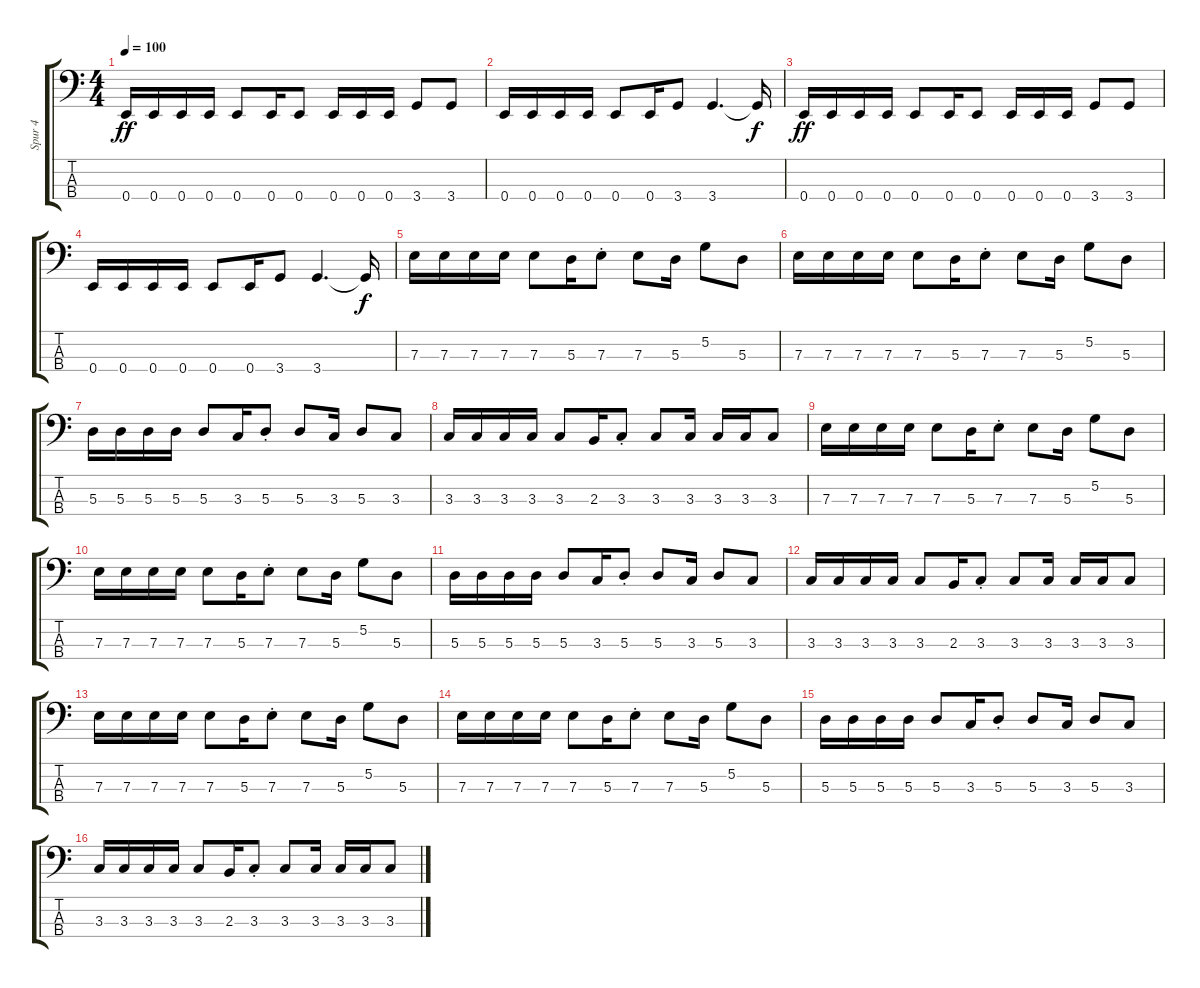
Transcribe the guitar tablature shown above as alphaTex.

\track ("Spur 4" "Spur 4") {instrument electricbassfinger}
\staff {score tabs}
\tuning (G2 D2 A1 E1) {hide}
\ts (4 4)
\tempo 100
\clef f4
\ks c
0.4.16{dy ff} 0.4.16 0.4.16 0.4.16 0.4.8 0.4.16 0.4.8 0.4.16 0.4.16 0.4.16 3.4.8 3.4.8 |
0.4.16 0.4.16 0.4.16 0.4.16 0.4.8 0.4.16 3.4.8 3.4.4{d} 3.4{t}.16{dy f} |
0.4.16{dy ff} 0.4.16 0.4.16 0.4.16 0.4.8 0.4.16 0.4.8 0.4.16 0.4.16 0.4.16 3.4.8 3.4.8 |
0.4.16 0.4.16 0.4.16 0.4.16 0.4.8 0.4.16 3.4.8 3.4.4{d} 3.4{t}.16{dy f} |
7.3.16 7.3.16 7.3.16 7.3.16 7.3.8 5.3.16 7.3{st}.8 7.3.8 5.3.16 5.2.8 5.3.8 |
7.3.16 7.3.16 7.3.16 7.3.16 7.3.8 5.3.16 7.3{st}.8 7.3.8 5.3.16 5.2.8 5.3.8 |
5.3.16 5.3.16 5.3.16 5.3.16 5.3.8 3.3.16 5.3{st}.8 5.3.8 3.3.16 5.3.8 3.3.8 |
3.3.16 3.3.16 3.3.16 3.3.16 3.3.8 2.3.16 3.3{st}.8 3.3.8 3.3.16 3.3.16 3.3.16 3.3.8 |
7.3.16 7.3.16 7.3.16 7.3.16 7.3.8 5.3.16 7.3{st}.8 7.3.8 5.3.16 5.2.8 5.3.8 |
7.3.16 7.3.16 7.3.16 7.3.16 7.3.8 5.3.16 7.3{st}.8 7.3.8 5.3.16 5.2.8 5.3.8 |
5.3.16 5.3.16 5.3.16 5.3.16 5.3.8 3.3.16 5.3{st}.8 5.3.8 3.3.16 5.3.8 3.3.8 |
3.3.16 3.3.16 3.3.16 3.3.16 3.3.8 2.3.16 3.3{st}.8 3.3.8 3.3.16 3.3.16 3.3.16 3.3.8 |
7.3.16 7.3.16 7.3.16 7.3.16 7.3.8 5.3.16 7.3{st}.8 7.3.8 5.3.16 5.2.8 5.3.8 |
7.3.16 7.3.16 7.3.16 7.3.16 7.3.8 5.3.16 7.3{st}.8 7.3.8 5.3.16 5.2.8 5.3.8 |
5.3.16 5.3.16 5.3.16 5.3.16 5.3.8 3.3.16 5.3{st}.8 5.3.8 3.3.16 5.3.8 3.3.8 |
3.3.16 3.3.16 3.3.16 3.3.16 3.3.8 2.3.16 3.3{st}.8 3.3.8 3.3.16 3.3.16 3.3.16 3.3.8
